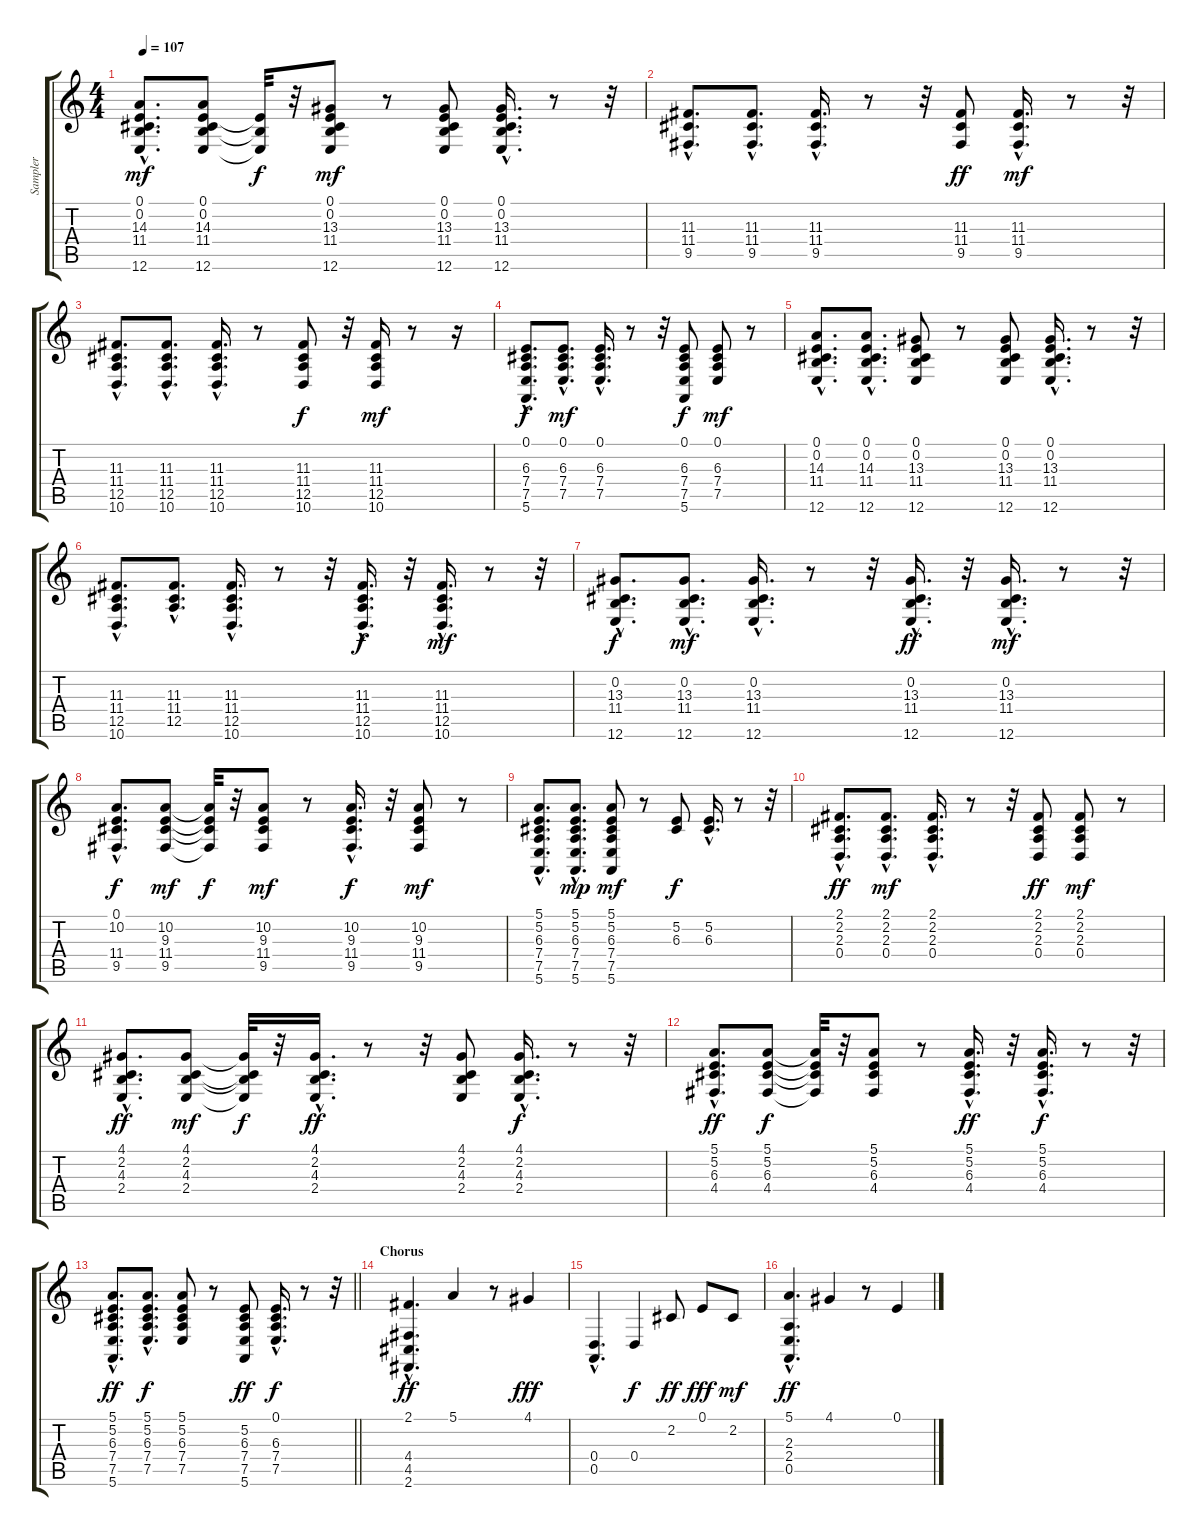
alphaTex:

\track ("Sampler" "Sampler") {instrument acousticgrandpiano}
\staff {score tabs}
\tuning (E4 B3 G3 D3 A2 E2) {hide}
\ts (4 4)
\tempo 107
\clef g2
\ks c
(0.1{hac} 0.2{hac} 14.3{hac} 11.4{hac} 12.6{hac}).8{d dy mf} (0.1 0.2 14.3 11.4 12.6).8 (0.1{t} 0.2{t} 12.6{t}).32{dy f} r.32 (0.1 0.2 13.3 11.4 12.6).8{dy mf} r.8 (0.1 0.2 13.3 11.4 12.6).8 (0.1{hac} 0.2{hac} 13.3{hac} 11.4{hac} 12.6{hac}).16{d} r.8 r.32 |
(11.3{hac} 11.4{hac} 9.5{hac}).8{d} (11.3{hac} 11.4{hac} 9.5{hac}).8{d} (11.3{hac} 11.4{hac} 9.5{hac}).16{d} r.8 r.32 (11.3 11.4 9.5).8{dy ff} (11.3{hac} 11.4{hac} 9.5{hac}).16{d dy mf} r.8 r.32 |
(11.3{hac} 11.4{hac} 12.5{hac} 10.6{hac}).8{d} (11.3{hac} 11.4{hac} 12.5{hac} 10.6{hac}).8{d} (11.3{hac} 11.4{hac} 12.5{hac} 10.6{hac}).16{d} r.8 (11.3 11.4 12.5 10.6).8{dy f} r.32 (11.3 11.4 12.5 10.6).16{dy mf} r.8 r.16 |
(0.1{hac} 6.3{hac} 7.4{hac} 7.5{hac} 5.6{hac}).8{d dy f} (0.1{hac} 6.3{hac} 7.4{hac} 7.5{hac}).8{d dy mf} (0.1{hac} 6.3{hac} 7.4{hac} 7.5{hac}).16{d} r.8 r.32 (0.1 6.3 7.4 7.5 5.6).8{dy f} (0.1 6.3 7.4 7.5).8{dy mf} r.8 |
(0.1{hac} 0.2{hac} 14.3{hac} 11.4{hac} 12.6{hac}).8{d} (0.1{hac} 0.2{hac} 14.3{hac} 11.4{hac} 12.6{hac}).8{d} (0.1 0.2 13.3 11.4 12.6).8 r.8 (0.1 0.2 13.3 11.4 12.6).8 (0.1{hac} 0.2{hac} 13.3{hac} 11.4{hac} 12.6{hac}).16{d} r.8 r.32 |
(11.3{hac} 11.4{hac} 12.5{hac} 10.6{hac}).8{d} (11.3{hac} 11.4{hac} 12.5{hac}).8{d} (11.3{hac} 11.4{hac} 12.5{hac} 10.6{hac}).16{d} r.8 r.32 (11.3{hac} 11.4{hac} 12.5{hac} 10.6{hac}).16{d dy f} r.32 (11.3{hac} 11.4{hac} 12.5{hac} 10.6{hac}).16{d dy mf} r.8 r.32 |
(0.2{hac} 13.3{hac} 11.4{hac} 12.6{hac}).8{d dy f} (0.2{hac} 13.3{hac} 11.4{hac} 12.6{hac}).8{d dy mf} (0.2{hac} 13.3{hac} 11.4{hac} 12.6{hac}).16{d} r.8 r.32 (0.2{hac} 13.3{hac} 11.4{hac} 12.6{hac}).16{d dy ff} r.32 (0.2{hac} 13.3{hac} 11.4{hac} 12.6{hac}).16{d dy mf} r.8 r.32 |
(0.1{hac} 10.2{hac} 11.4{hac} 9.5{hac}).8{d dy f} (10.2 9.3 11.4 9.5).8{dy mf} (10.2{t} 9.3{t} 11.4{t} 9.5{t}).32{dy f} r.32 (10.2 9.3 11.4 9.5).8{dy mf} r.8 (10.2{hac} 9.3{hac} 11.4{hac} 9.5{hac}).16{d dy f} r.32 (10.2 9.3 11.4 9.5).8{dy mf} r.8 |
(5.1{hac} 5.2{hac} 6.3{hac} 7.4{hac} 7.5{hac} 5.6{hac}).8{d} (5.1{hac} 5.2{hac} 6.3{hac} 7.4{hac} 7.5{hac} 5.6{hac}).8{d dy mp} (5.1 5.2 6.3 7.4 7.5 5.6).8{dy mf} r.8 (5.2 6.3).8{dy f} (5.2{hac} 6.3{hac}).16{d} r.8 r.32 |
(2.1{hac} 2.2{hac} 2.3{hac} 0.4{hac}).8{d dy ff} (2.1{hac} 2.2{hac} 2.3{hac} 0.4{hac}).8{d dy mf} (2.1{hac} 2.2{hac} 2.3{hac} 0.4{hac}).16{d} r.8 r.32 (2.1 2.2 2.3 0.4).8{dy ff} (2.1 2.2 2.3 0.4).8{dy mf} r.8 |
(4.1{hac} 2.2{hac} 4.3{hac} 2.4{hac}).8{d dy ff} (4.1 2.2 4.3 2.4).8{dy mf} (4.1{t} 2.2{t} 4.3{t} 2.4{t}).32{dy f} r.32 (4.1{hac} 2.2{hac} 4.3{hac} 2.4{hac}).16{d dy ff} r.8 r.32 (4.1 2.2 4.3 2.4).8 (4.1{hac} 2.2{hac} 4.3{hac} 2.4{hac}).16{d dy f} r.8 r.32 |
(5.1{hac} 5.2{hac} 6.3{hac} 4.4{hac}).8{d dy ff} (5.1 5.2 6.3 4.4).8{dy f} (5.1{t} 5.2{t} 6.3{t} 4.4{t}).32 r.32 (5.1 5.2 6.3 4.4).8 r.8 (5.1{hac} 5.2{hac} 6.3{hac} 4.4{hac}).16{d dy ff} r.32 (5.1{hac} 5.2{hac} 6.3{hac} 4.4{hac}).16{d dy f} r.8 r.32 |
\barLineRight lightlight
(5.1{hac} 5.2{hac} 6.3{hac} 7.4{hac} 7.5{hac} 5.6{hac}).8{d dy ff} (5.1{hac} 5.2{hac} 6.3{hac} 7.4{hac} 7.5{hac}).8{d dy f} (5.1 5.2 6.3 7.4 7.5).8 r.8 (5.2 6.3 7.4 7.5 5.6).8{dy ff} (0.1{hac} 6.3{hac} 7.4{hac} 7.5{hac}).16{d dy f} r.8 r.32 |
\section ("" "Chorus")
(2.1{hac} 4.4{hac} 4.5{hac} 2.6{hac}).4{d dy ff} 5.1.4 r.8 4.1.4{dy fff} |
(0.4{hac} 0.5{hac}).4{d} 0.4.4{dy f} 2.2.8{dy ff} 0.1.8{dy fff} 2.2.8{dy mf} |
(5.1{hac} 2.3{hac} 2.4{hac} 0.5{hac}).4{d dy ff} 4.1.4 r.8 0.1.4
